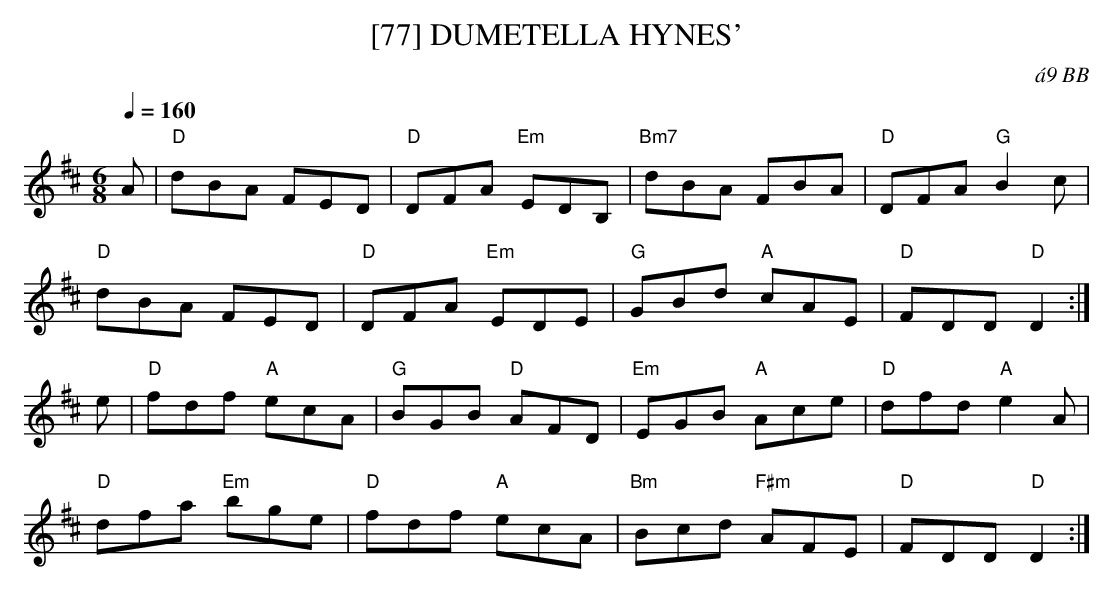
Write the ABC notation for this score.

X:1
T:[77] DUMETELLA HYNES'
C:\'a9 BB
M:6/8
L:1/8
Q:1/4=160
K:D
A|"D"dBA FED|"D"DFA "Em"EDB,|"Bm7"dBA FBA|"D"DFA "G"B2 c|
"D"dBA FED|"D"DFA "Em"EDE|"G"GBd "A"cAE|"D"FDD "D"D2 :|
e|"D"fdf "A"ecA|"G"BGB "D"AFD|"Em"EGB "A"Ace|"D"dfd "A"e2 A|
"D"dfa "Em"bge|"D"fdf "A"ecA|"Bm"Bcd "F#m"AFE|"D"FDD "D"D2 :|
